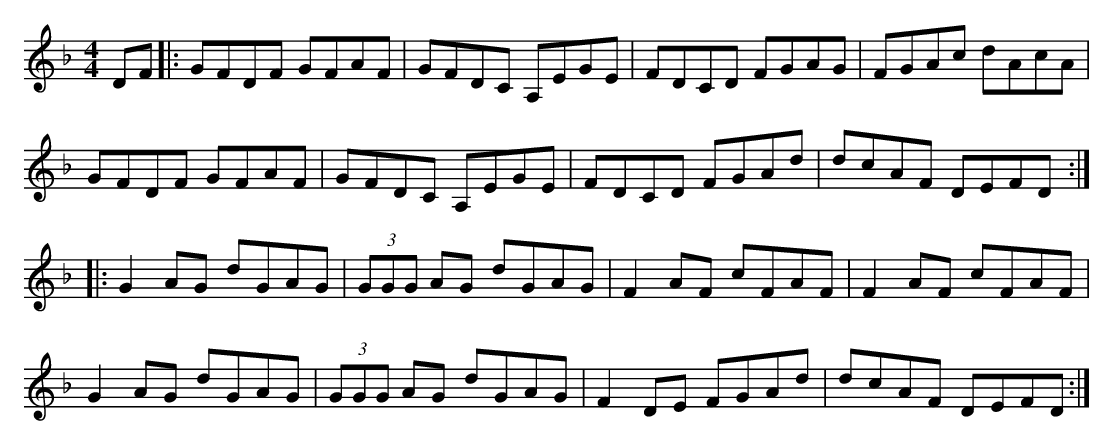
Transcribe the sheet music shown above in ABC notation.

X:1
M:4/4
K:Gdor
DF|:GFDF GFAF|GFDC A,EGE|FDCD FGAG|FGAc dAcA|
GFDF GFAF|GFDC A,EGE|FDCD FGAd|dcAF DEFD:|
|:G2AG dGAG|(3GGG AG dGAG|F2AF cFAF|F2AF cFAF|
G2AG dGAG|(3GGG AG dGAG|F2DE FGAd|dcAF DEFD:|
